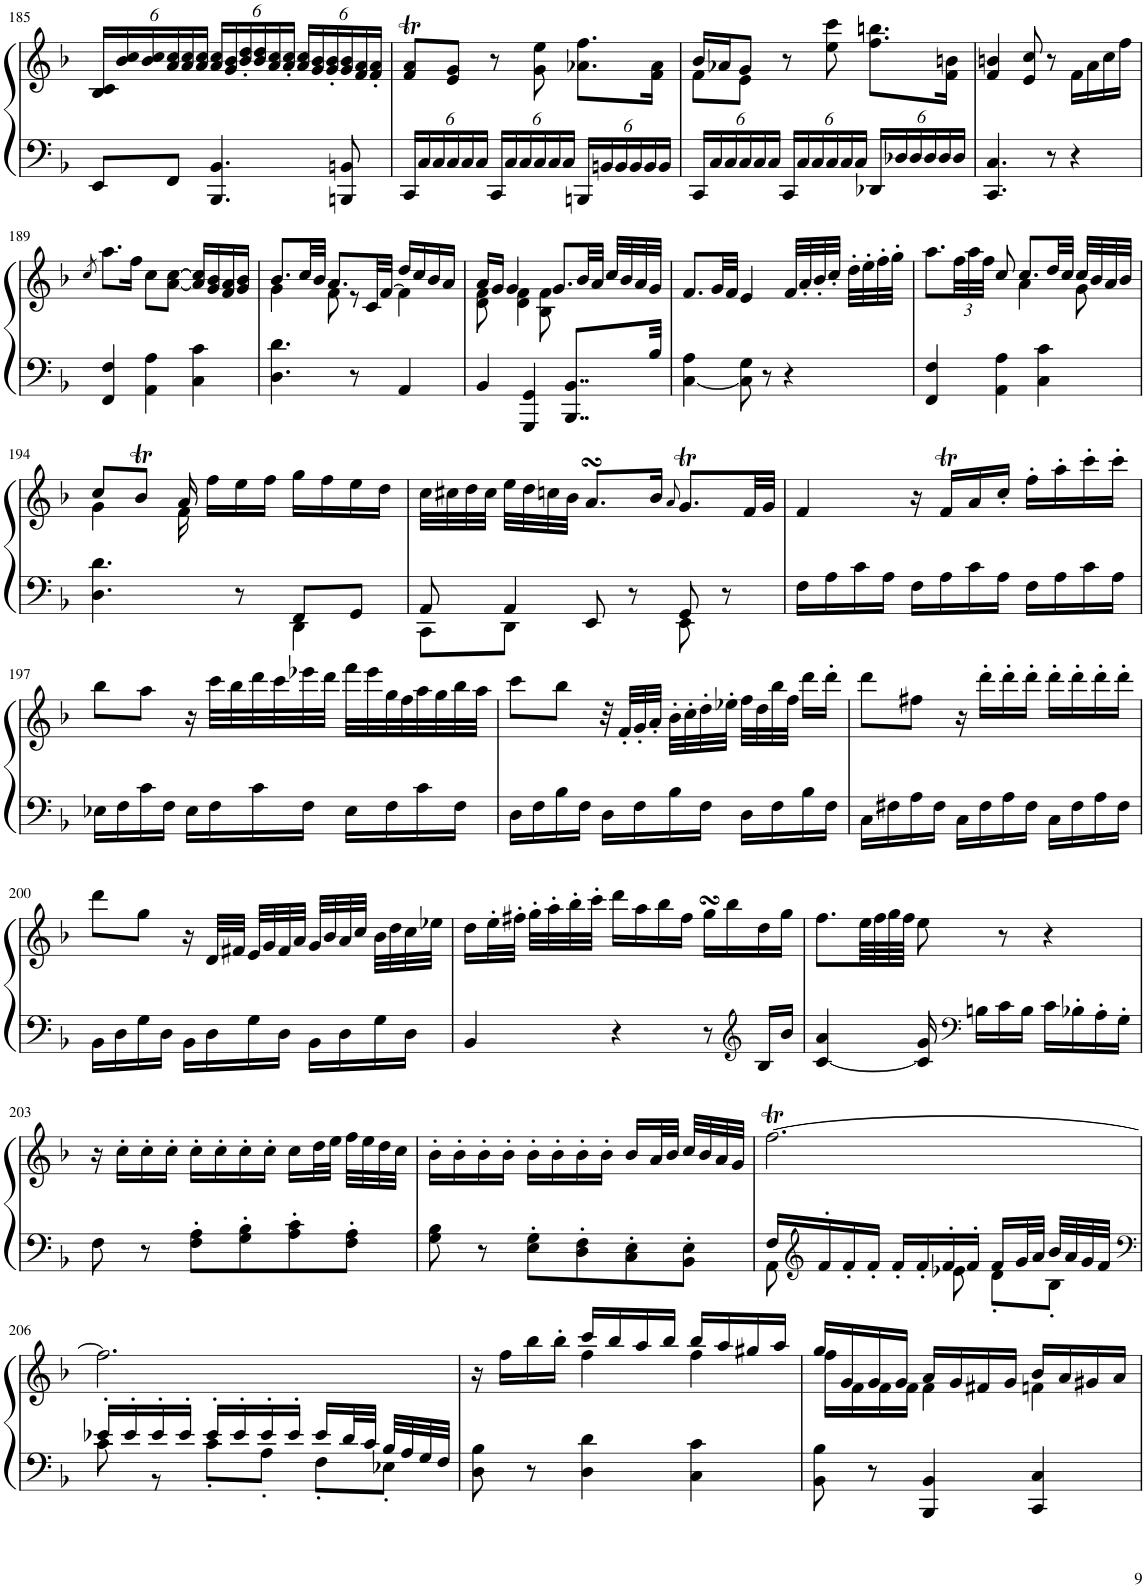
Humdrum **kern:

**kern	**kern
*part1	*part1
*staff2	*staff1
*I"Piano	*
*I'Pno.	*
!!LO:PB:g=z
*clefF4	*clefG2
*k[b-]	*k[b-]
*M3/4	*M3/4
*	*Xbrackettup
=185	=185
8EE/L	24B-/ 24c/LL
.	24b-/ 24cc/
.	24b-/ 24cc/
8FF/J	24a/ 24cc/
.	24a/ 24cc/
.	24a/ 24cc/JJ
4.BBB-/ 4.BB-/	24a/ 24cc/LL
.	24g/ 24b-/
.	24b-/' 24dd/'
.	24b-/ 24dd/
.	24a/ 24cc/
.	24a/' 24cc/'JJ
.	24a/ 24cc/LL
.	24g/ 24b-/
.	24g/' 24b-/'
8BBBn/ 8BBn/	24g/ 24b-/
.	24f/ 24a/
.	24f/' 24a/'JJ
=186	=186
*Xbrackettup	*
24CC/LL	8f/T 8a/TL
24C/	.
24C/	.
24C/	8e/ 8g/J
24C/	.
24C/JJ	.
24CC/LL	8r
24C/	.
24C/	.
24C/	8g\ 8ee\
24C/	.
24C/JJ	.
24BBBn/LL	8.a-X\ 8.ff\L
24BBn/	.
24BB/	.
24BB/	.
24BB/	.
.	16f\ 16a-\Jk
24BB/JJ	.
=187	=187
*	*^
24CC/LL	16b-/LL	8f\L
24C/	.	.
.	16a-X/J	.
24C/	.	.
24C/	8g/J	8e\J
24C/	.	.
24C/JJ	.	.
24CC/LL	8r	2ryy
24C/	.	.
24C/	.	.
24C/	8ee\ 8ccc\	.
24C/	.	.
24C/JJ	.	.
24DD-X/LL	8.ff\ 8.bbn\L	.
24D-X/	.	.
24D-/	.	.
24D-/	.	.
24D-/	.	.
.	16f\ 16bn\Jk	.
24D-/JJ	.	.
*	*v	*v
=188	=188
4.CC/ 4.C/	4f/ 4bn/
.	8e/ 8cc/
8r	8r
4r	16f\LL
.	16a\
.	16cc\
.	16ff\JJ
!!LO:LB:g=z
=189	=189
.	8qcc/
4FF/ 4F/	8.aa\L
.	16ff\Jk
4AA\ 4A\	8cc\L
.	[8a\ [8cc\J
4C\ 4c\	16a/] 16cc/]LL
.	16g/ 16b-/
.	16f/ 16a/
.	16g/ 16b-/JJ
=190	=190
*	*^
4.D\ 4.d\	8.b-/L	4g\
.	32cc/LL	.
.	32b-/JJJ	.
.	8.a/L	8f\
8r	.	8r
.	32c/LL	.
.	[32f/JJJ	.
4AA/	16dd/LL	4f\]
.	16cc/	.
.	16b-/	.
.	16a/JJ	.
=191	=191	=191
4BB-/	16a/LL	8d\ 8f\
.	16g/JJ	.
.	4g/	4d\ 4f\
4GGG/ 4GG/	.	.
.	8.g/L	8B-\ 8f\
8..BBB-/ 8..BB-/L	.	4ryy
.	32b-/LL	.
.	32a/JJJ	.
.	32cc/LLL	.
.	32b-/	.
.	32a/	.
32B-/Jkk	32g/JJJ	.
*	*v	*v
=192	=192
[4C\ 4A\	8.f/L
.	32g/LL
.	32f/JJJ
8C\] 8G\	4e/
8r	.
4r	32f/LLL
.	32a'/
.	32b-'/
.	32cc'/JJJ
.	32dd'\LLL
.	32ee'\
.	32ff'\
.	32gg'\JJJ
=193	=193
*	*^
4FF/ 4F/	8.aa\L	4.ryy
.	48ff\LL	.
.	48aa\	.
.	48ff\JJJ	.
4AA\ 4A\	8cc/	.
.	8.cc/L	4a\
4C\ 4c\	.	.
.	32dd/LL	.
.	32cc/JJJ	.
.	32cc/LLL	8g\
.	32b-/	.
.	32a/	.
.	32b-/JJJ	.
!!LO:LB:g=z	!!
=194	=194	=194
*^	*	*
4.D\ 4.d\	2ryy	8cc/L	4g\
.	.	8b-T/J	.
.	.	16a/	16f\
.	.	16ff\LL	16ryy
8r	.	16ee\	8ryy
.	.	16ff\JJ	.
8FF/L	4DD\	16gg\LL	4ryy
.	.	16ff\	.
8GG/J	.	16ee\	.
.	.	16dd\JJ	.
*	*	*v	*v
=195	=195	=195
8AA/	8CC\L	32cc\LLL
.	.	32cc#X\
.	.	32dd\
.	.	32cc#\JJJ
4AA/	8DD\J	32ee\LLL
.	.	32dd\
.	.	32ccn\
.	.	32b-\JJJ
.	8EE/	8.asSsS/L
8r	8ryy	.
.	.	16b-/Jk
.	.	8qa/
8GG/	8EE\	8.gT/L
8r	8ryy	.
.	.	32f/LL
.	.	32g/JJJ
*v	*v	*
=196	=196
16F\LL	4f/
16A\	.
16c\	.
16A\JJ	.
16F\LL	16r
16A\	16fT/LL
16c\	16a/
16A\JJ	16cc'/JJ
16F\LL	16ff'\LL
16A\	16aa'\
16c\	16ccc'\
16A\JJ	16ccc'\JJ
!!LO:LB:g=z
=197	=197
16E-X\LL	8bb-\L
16F\	.
16c\	8aa\J
16F\JJ	.
16E-\LL	16r
16F\	32ccc\LLL
.	32bb-\
16c\	32ddd\
.	32ccc\
16F\JJ	32eee-X\
.	32ddd\JJJ
16E-\LL	32fff\LLL
.	32eee-\
16F\	32gg\
.	32ff\
16c\	32aa\
.	32gg\
16F\JJ	32bb-\
.	32aa\JJJ
=198	=198
16D\LL	8ccc\L
16F\	.
16B-\	8bb-\J
16F\JJ	.
16D\LL	32r
.	32f'/LLL
16F\	32g'/
.	32a'/JJJ
16B-\	32b-'\LLL
.	32cc'\
16F\JJ	32dd'\
.	32ee-X'\JJJ
16D\LL	32ff\LLL
.	32dd\
16F\	32bb-\
.	32ff\JJJ
16B-\	16ddd\LL
16F\JJ	16ddd'\JJ
=199	=199
16C\LL	8ddd\L
16F#X\	.
16A\	8ff#X\J
16F#\JJ	.
16C\LL	16r
16F#\	16ddd'\LL
16A\	16ddd'\
16F#\JJ	16ddd'\JJ
16C\LL	16ddd'\LL
16F#\	16ddd'\
16A\	16ddd'\
16F#\JJ	16ddd'\JJ
!!LO:LB:g=z
=200	=200
16BB-\LL	8ddd\L
16D\	.
16G\	8gg\J
16D\JJ	.
16BB-\LL	16r
16D\	32d/LLL
.	32f#X/JJJ
16G\	32e/LLL
.	32g/
16D\JJ	32f#/
.	32a/JJJ
16BB-\LL	32g/LLL
.	32b-/
16D\	32a/
.	32cc/JJJ
16G\	32b-\LLL
.	32dd\
16D\JJ	32cc\
.	32ee-X\JJJ
=201	=201
4BB-/	16dd\LL
.	32ee'\L
.	32ff#X'\JJJ
.	32gg'\LLL
.	32aa'\
.	32bb-'\
.	32ccc'\JJJ
4r	16ddd\LL
.	16aa\
.	16bb-\
.	16ff#\JJ
8r	16ggsSSS\LL
.	16bb-\
*clefG2	*
16B-/LL	16dd\
16b-/JJ	16gg\JJ
=202	=202
[4c/ 4a/	8.ff\L
.	64ee\LLL
.	64ff\
.	64gg\
.	64ff\JJJJ
16c/] 16g/	8ee\
*clefF4	*
16Bn\LL	.
16c\	8r
16B\JJ	.
16c\LL	4r
16B-X'\	.
16A'\	.
16G'\JJ	.
!!LO:LB:g=z
=203	=203
8F\	16r
.	16cc'\LL
8r	16cc'\
.	16cc'\JJ
8F\' 8A\'L	16cc'\LL
.	16cc'\
8G\' 8B-\'	16cc'\
.	16cc'\JJ
8A\' 8c\'	16cc\LL
.	32dd\L
.	32ee\JJJ
8F\' 8A\'J	32ff\LLL
.	32ee\
.	32dd\
.	32cc\JJJ
=204	=204
8G\ 8B-\	16b-'\LL
.	16b-'\
8r	16b-'\
.	16b-'\JJ
8E\' 8G\'L	16b-'\LL
.	16b-'\
8D\' 8F\'	16b-'\
.	16b-'\JJ
8C\' 8E\'	16b-/LL
.	32a/L
.	32b-/JJJ
8BB-\' 8E\'J	32cc/LLL
.	32b-/
.	32a/
.	32g/JJJ
=205	=205
*^	*
16F/LL	8AA\	[2.ffT\
*clefG2	*	*
16f'/	.	.
16f'/	4ryy	.
16f'/JJ	.	.
16f'/LL	.	.
16f'/	.	.
16f'/	8e-X\	.
16f'/JJ	.	.
16f/LL	8d'\L	.
32g/L	.	.
32a/JJJ	.	.
32b-/LLL	8B-'\J	.
32a/	.	.
32g/	.	.
32f/JJJ	.	.
!!LO:LB:g=z
=206	=206	=206
*clefF4	*	*
16e-X'/LL	8c\	2.ff\]
16e-'/	.	.
16e-'/	8r	.
16e-'/JJ	.	.
16e-'/LL	8c'\L	.
16e-'/	.	.
16e-'/	8A'\J	.
16e-'/JJ	.	.
16e-/LL	8F'\L	.
32d/L	.	.
32c/JJJ	.	.
32B-/LLL	8E-X'\J	.
32A/	.	.
32G/	.	.
32F/JJJ	.	.
*v	*v	*
=207	=207
*	*^
8D\ 8B-\	16r	4ryy
.	16ff\LL	.
8r	16bb-\	.
.	16bb-'>\JJ	.
4D\ 4d\	16ccc/LL	4ff\
.	16bb-/	.
.	16aa/	.
.	16bb-/JJ	.
4C\ 4c\	16bb-/LL	4ff\
.	16aa/	.
.	16gg#X/	.
.	16aa/JJ	.
=208	=208	=208
8BB-\ 8B-\	16gg/LL	16ff\LL
.	16g/	16f\
8r	16g/	16f\
.	16g/JJ	16f\JJ
4BBB-/ 4BB-/	16a/LL	4f\
.	16g/	.
.	16f#X/	.
.	16g/JJ	.
4CC/ 4C/	16b-/LL	4fn\
.	16a/	.
.	16g#X/	.
.	16a/JJ	.
*	*v	*v
=	=
*-	*-
